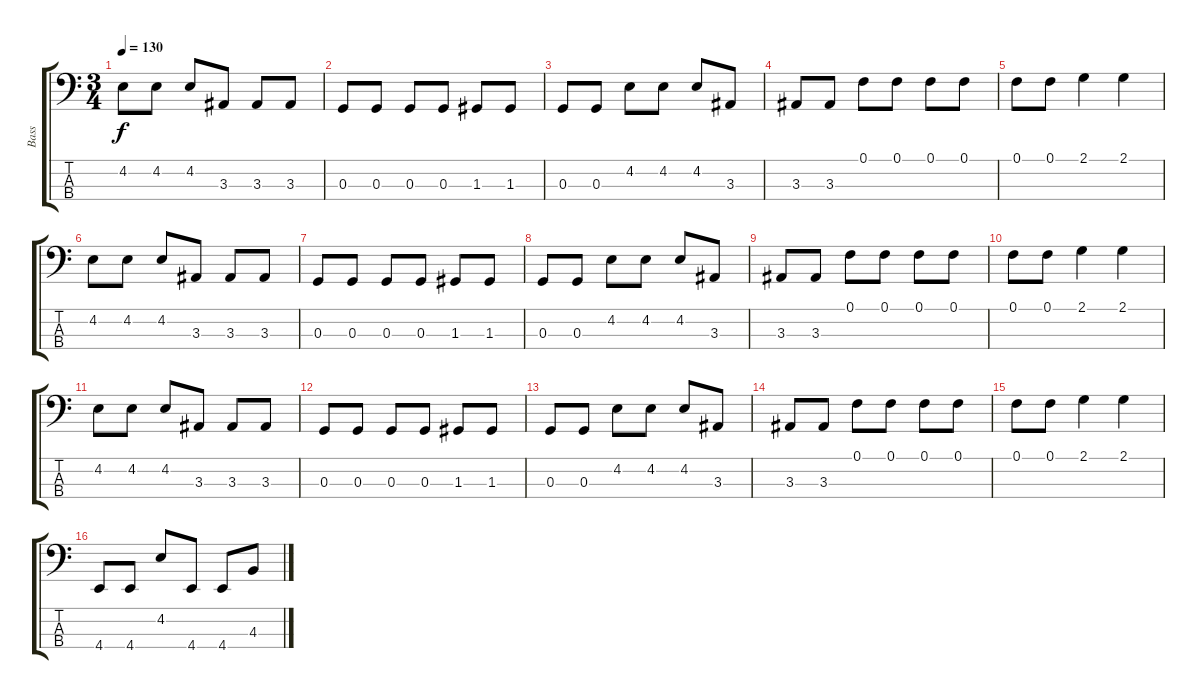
\track ("Bass" "Bass") {instrument electricbassfinger}
\staff {score tabs}
\tuning (F2 C2 G1 C1) {hide}
\ts (3 4)
\tempo 130
\clef f4
\ks c
4.2.8{dy f} 4.2.8 4.2.8 3.3.8 3.3.8 3.3.8 |
0.3.8 0.3.8 0.3.8 0.3.8 1.3.8 1.3.8 |
0.3.8 0.3.8 4.2.8 4.2.8 4.2.8 3.3.8 |
3.3.8 3.3.8 0.1.8 0.1.8 0.1.8 0.1.8 |
0.1.8 0.1.8 2.1.4 2.1.4 |
4.2.8 4.2.8 4.2.8 3.3.8 3.3.8 3.3.8 |
0.3.8 0.3.8 0.3.8 0.3.8 1.3.8 1.3.8 |
0.3.8 0.3.8 4.2.8 4.2.8 4.2.8 3.3.8 |
3.3.8 3.3.8 0.1.8 0.1.8 0.1.8 0.1.8 |
0.1.8 0.1.8 2.1.4 2.1.4 |
4.2.8 4.2.8 4.2.8 3.3.8 3.3.8 3.3.8 |
0.3.8 0.3.8 0.3.8 0.3.8 1.3.8 1.3.8 |
0.3.8 0.3.8 4.2.8 4.2.8 4.2.8 3.3.8 |
3.3.8 3.3.8 0.1.8 0.1.8 0.1.8 0.1.8 |
0.1.8 0.1.8 2.1.4 2.1.4 |
4.4.8 4.4.8 4.2.8 4.4.8 4.4.8 4.3.8
